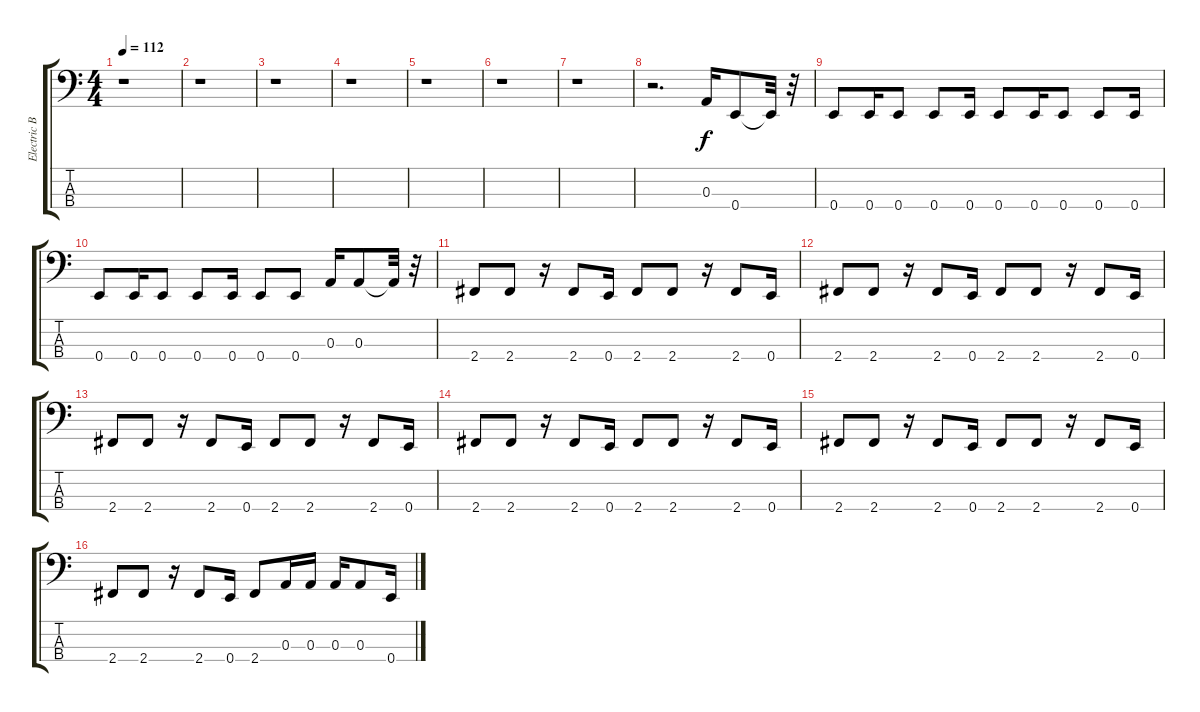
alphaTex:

\track ("Electric Bass" "Electric B") {instrument electricbasspick}
\staff {score tabs}
\tuning (G2 D2 A1 E1) {hide}
\ts (4 4)
\tempo 112
\clef f4
\ks c
r.1{dy f instrument electricbasspick} |
r.1 |
r.1 |
r.1 |
r.1 |
r.1 |
r.1 |
r.2{d} 0.3.16 0.4.8 0.4{t}.32 r.32 |
0.4.8 0.4.16 0.4.8 0.4.8 0.4.16 0.4.8 0.4.16 0.4.8 0.4.8 0.4.16 |
0.4.8 0.4.16 0.4.8 0.4.8 0.4.16 0.4.8 0.4.8 0.3.16 0.3.8 0.3{t}.32 r.32 |
2.4.8 2.4.8 r.16 2.4.8 0.4.16 2.4.8 2.4.8 r.16 2.4.8 0.4.16 |
2.4.8 2.4.8 r.16 2.4.8 0.4.16 2.4.8 2.4.8 r.16 2.4.8 0.4.16 |
2.4.8 2.4.8 r.16 2.4.8 0.4.16 2.4.8 2.4.8 r.16 2.4.8 0.4.16 |
2.4.8 2.4.8 r.16 2.4.8 0.4.16 2.4.8 2.4.8 r.16 2.4.8 0.4.16 |
2.4.8 2.4.8 r.16 2.4.8 0.4.16 2.4.8 2.4.8 r.16 2.4.8 0.4.16 |
2.4.8 2.4.8 r.16 2.4.8 0.4.16 2.4.8 0.3.16 0.3.16 0.3.16 0.3.8 0.4.16
